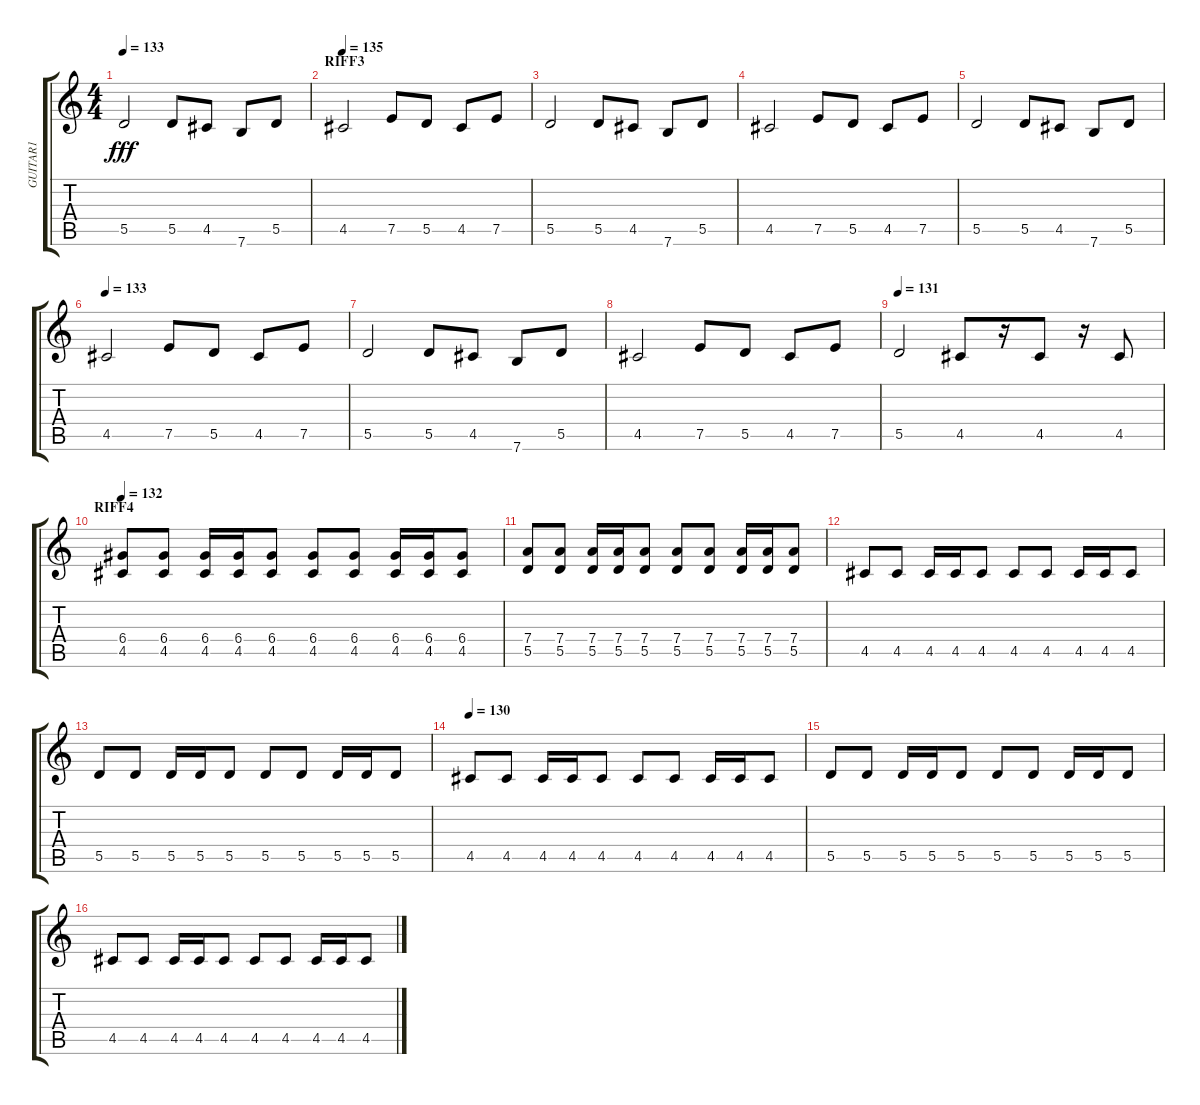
\track ("GUITAR1" "GUITAR1") {instrument distortionguitar}
\staff {score tabs}
\tuning (E4 B3 G3 D3 A2 E2) {hide}
\ts (4 4)
\tempo 133
\clef g2
\ks c
5.5.2{dy fff} 5.5.8 4.5.8 7.6.8 5.5.8 |
\section ("" "RIFF3")
\tempo 135
4.5.2 7.5.8 5.5.8 4.5.8 7.5.8 |
5.5.2 5.5.8 4.5.8 7.6.8 5.5.8 |
4.5.2 7.5.8 5.5.8 4.5.8 7.5.8 |
5.5.2 5.5.8 4.5.8 7.6.8 5.5.8 |
\tempo 133
4.5.2 7.5.8 5.5.8 4.5.8 7.5.8 |
5.5.2 5.5.8 4.5.8 7.6.8 5.5.8 |
4.5.2 7.5.8 5.5.8 4.5.8 7.5.8 |
\tempo 131
5.5.2 4.5.8 r.16 4.5.8 r.16 4.5.8 |
\section ("" "RIFF4")
\tempo 132
(6.4 4.5).8 (6.4 4.5).8 (6.4 4.5).16 (6.4 4.5).16 (6.4 4.5).8 (6.4 4.5).8 (6.4 4.5).8 (6.4 4.5).16 (6.4 4.5).16 (6.4 4.5).8 |
(7.4 5.5).8 (7.4 5.5).8 (7.4 5.5).16 (7.4 5.5).16 (7.4 5.5).8 (7.4 5.5).8 (7.4 5.5).8 (7.4 5.5).16 (7.4 5.5).16 (7.4 5.5).8 |
4.5.8 4.5.8 4.5.16 4.5.16 4.5.8 4.5.8 4.5.8 4.5.16 4.5.16 4.5.8 |
5.5.8 5.5.8 5.5.16 5.5.16 5.5.8 5.5.8 5.5.8 5.5.16 5.5.16 5.5.8 |
\tempo 130
4.5.8 4.5.8 4.5.16 4.5.16 4.5.8 4.5.8 4.5.8 4.5.16 4.5.16 4.5.8 |
5.5.8 5.5.8 5.5.16 5.5.16 5.5.8 5.5.8 5.5.8 5.5.16 5.5.16 5.5.8 |
4.5.8 4.5.8 4.5.16 4.5.16 4.5.8 4.5.8 4.5.8 4.5.16 4.5.16 4.5.8
